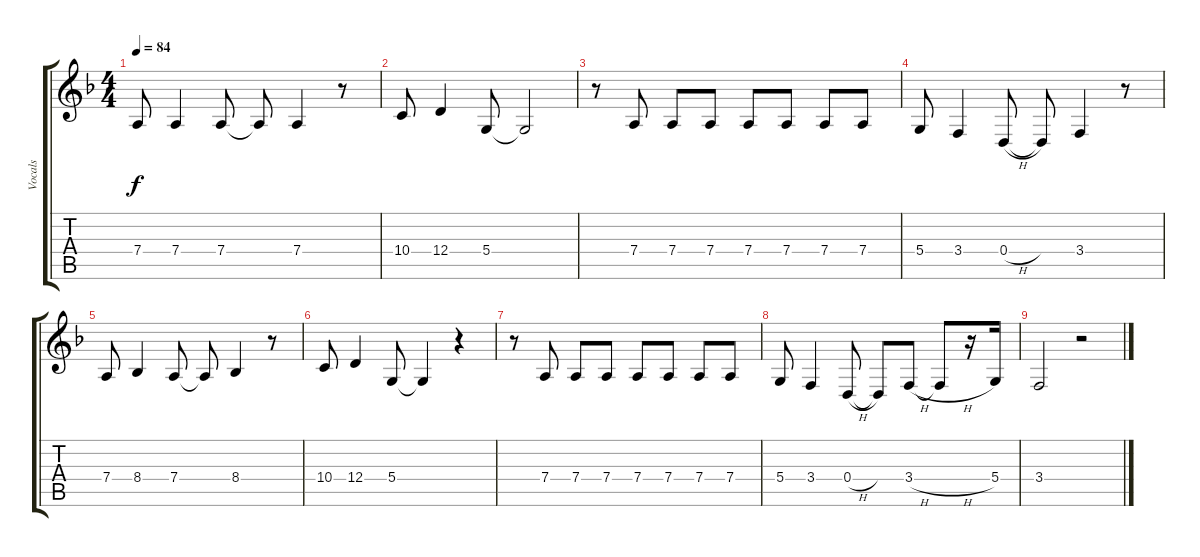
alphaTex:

\track ("Vocals" "Vocals") {instrument clarinet}
\staff {score tabs}
\tuning (E4 B3 G3 D3 A2 E2) {hide}
\ts (4 4)
\tempo 84
\clef g2
\ks f
7.4.8{dy f} 7.4.4 7.4.8 7.4{t}.8 7.4.4 r.8 |
10.4.8 12.4.4 5.4.8 5.4{t}.2 |
r.8 7.4.8 7.4.8 7.4.8 7.4.8 7.4.8 7.4.8 7.4.8 |
5.4.8 3.4.4 0.4{h}.8 0.4{t}.8 3.4.4 r.8 |
7.4.8 8.4.4 7.4.8 7.4{t}.8 8.4.4 r.8 |
10.4.8 12.4.4 5.4.8 5.4{t}.4 r.4 |
r.8 7.4.8 7.4.8 7.4.8 7.4.8 7.4.8 7.4.8 7.4.8 |
5.4.8 3.4.4 0.4{h}.8 0.4{t}.8 3.4{h}.8 3.4{h t}.8 r.16 5.4.16 |
3.4.2 r.2
